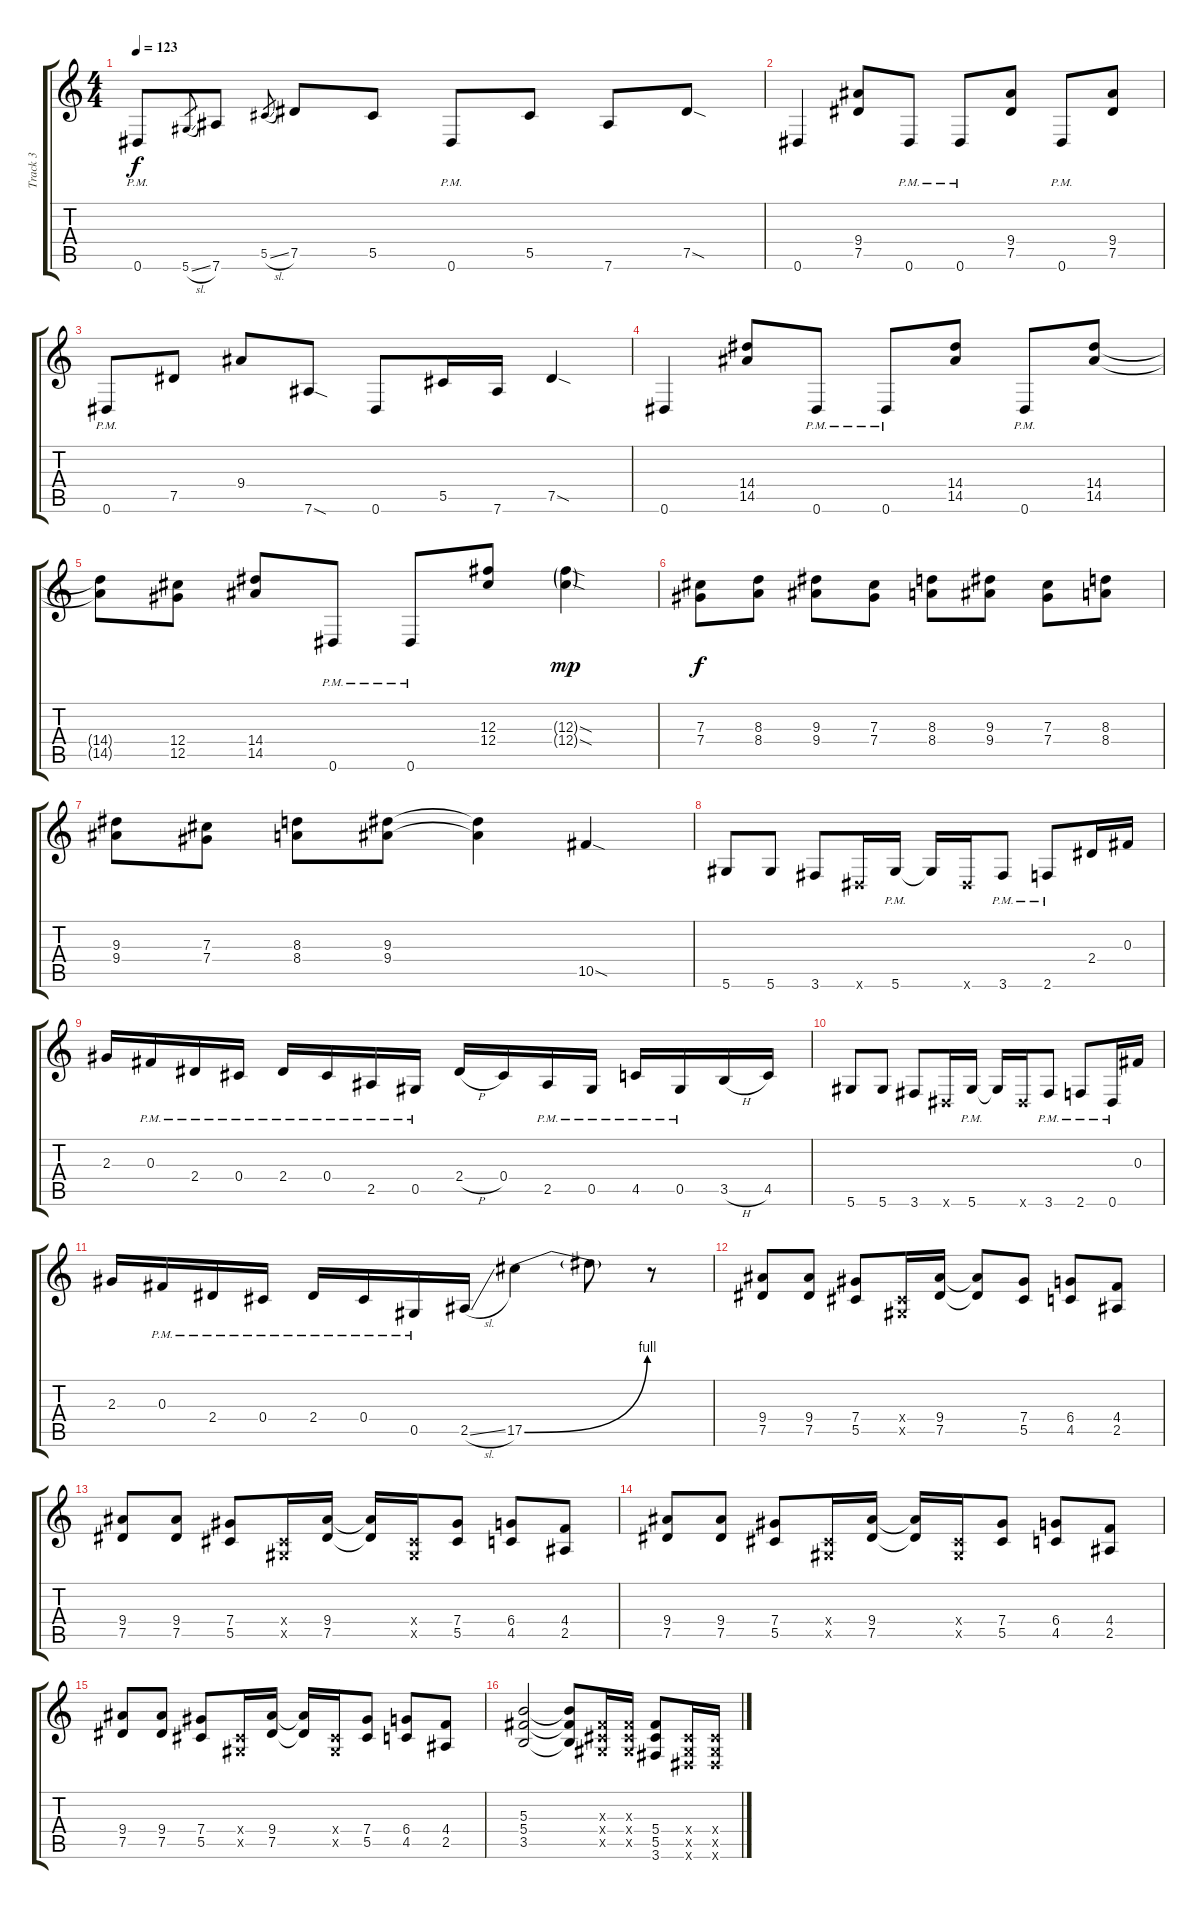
\track ("Track 3" "Track 3") {instrument distortionguitar}
\staff {score tabs}
\tuning (Eb4 Bb3 Gb3 Db3 Ab2 Eb2) {hide}
\ts (4 4)
\tempo 123
\clef g2
\ks c
0.6{pm}.8{dy f} 5.6{sl}.8{gr} 7.6.8 5.5{sl}.8{gr} 7.5.8 5.5.8 0.6{pm}.8 5.5.8 7.6.8 7.5{sod}.8 |
0.6.4 (9.4 7.5).8 0.6{pm}.8 0.6{pm}.8 (9.4 7.5).8 0.6{pm}.8 (9.4 7.5).8 |
0.6{pm}.8 7.5.8 9.4.8 7.6{sod}.8 0.6.8 5.5.16 7.6.16 7.5{sod}.4 |
0.6.4 (14.4 14.5).8 0.6{pm}.8 0.6{pm}.8 (14.4 14.5).8 0.6{pm}.8 (14.4 14.5).8 |
(14.4{t} 14.5{t}).8 (12.4 12.5).8 (14.4 14.5).8 0.6{pm}.8 0.6{pm}.8 (12.3 12.4).8 (12.3{sod g} 12.4{sod g}).4{dy mp} |
(7.3 7.4).8{dy f} (8.3 8.4).8 (9.3 9.4).8 (7.3 7.4).8 (8.3 8.4).8 (9.3 9.4).8 (7.3 7.4).8 (8.3 8.4).8 |
(9.3 9.4).8 (7.3 7.4).8 (8.3 8.4).8 (9.3 9.4).8 (9.3{t} 9.4{t}).4 10.5{sod}.4 |
5.6.8 5.6.8 3.6.8 0.6{x}.16 5.6{pm}.16 5.6{t}.16 0.6{x}.16 3.6{pm}.8 2.6{pm}.8 2.4.16 0.3.16 |
2.3.16 0.3{pm}.16 2.4{pm}.16 0.4{pm}.16 2.4{pm}.16 0.4{pm}.16 2.5{pm}.16 0.5{pm}.16 2.4{h}.16 0.4.16 2.5{pm}.16 0.5{pm}.16 4.5{pm}.16 0.5{pm}.16 3.5{h}.16 4.5.16 |
5.6.8 5.6.8 3.6.8 0.6{x}.16 5.6{pm}.16 5.6{t}.16 0.6{x}.16 3.6{pm}.8 2.6{pm}.8 0.6{pm}.16 0.3.16 |
2.3.16 0.3{pm}.16 2.4{pm}.16 0.4{pm}.16 2.4{pm}.16 0.4{pm}.16 0.5{pm}.16 2.5{sl}.16 17.5{be (bend 0 0 60 4)}.4 17.5{t}.8 r.8 |
(9.4 7.5).8 (9.4 7.5).8 (7.4 5.5).8 (0.4{x} 0.5{x}).16 (9.4 7.5).16 (9.4{t} 7.5{t}).8 (7.4 5.5).8 (6.4 4.5).8 (4.4 2.5).8 |
(9.4 7.5).8 (9.4 7.5).8 (7.4 5.5).8 (0.4{x} 0.5{x}).16 (9.4 7.5).16 (9.4{t} 7.5{t}).16 (0.4{x} 0.5{x}).16 (7.4 5.5).8 (6.4 4.5).8 (4.4 2.5).8 |
(9.4 7.5).8 (9.4 7.5).8 (7.4 5.5).8 (0.4{x} 0.5{x}).16 (9.4 7.5).16 (9.4{t} 7.5{t}).16 (0.4{x} 0.5{x}).16 (7.4 5.5).8 (6.4 4.5).8 (4.4 2.5).8 |
(9.4 7.5).8 (9.4 7.5).8 (7.4 5.5).8 (0.4{x} 0.5{x}).16 (9.4 7.5).16 (9.4{t} 7.5{t}).16 (0.4{x} 0.5{x}).16 (7.4 5.5).8 (6.4 4.5).8 (4.4 2.5).8 |
(5.3 5.4 3.5).2 (5.3{t} 5.4{t} 3.5{t}).8 (0.3{x} 0.4{x} 0.5{x}).16 (0.3{x} 0.4{x} 0.5{x}).16 (5.4 5.5 3.6).8 (0.4{x} 0.5{x} 0.6{x}).16 (0.4{x} 0.5{x} 0.6{x}).16
